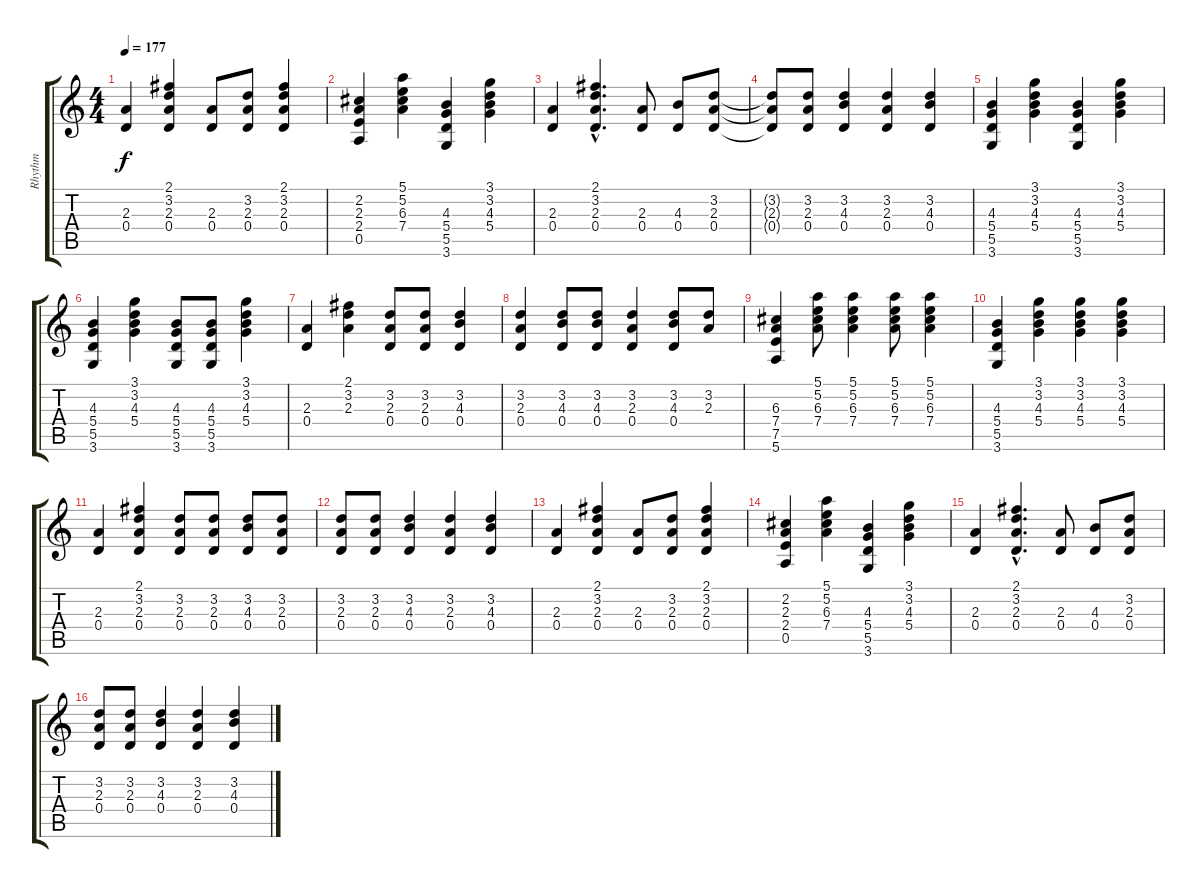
\track ("Rhythm" "Rhythm") {instrument electricguitarclean}
\staff {score tabs}
\tuning (E4 B3 G3 D3 A2 E2) {hide}
\ts (4 4)
\tempo 177
\clef g2
\ks c
(2.3 0.4).4{dy f} (2.1 3.2 2.3 0.4).4 (2.3 0.4).8 (3.2 2.3 0.4).8 (2.1 3.2 2.3 0.4).4 |
(2.2 2.3 2.4 0.5).4 (5.1 5.2 6.3 7.4).4 (4.3 5.4 5.5 3.6).4 (3.1 3.2 4.3 5.4).4 |
(2.3 0.4).4 (2.1{hac} 3.2{hac} 2.3{hac} 0.4{hac}).4{d} (2.3 0.4).8 (4.3 0.4).8 (3.2 2.3 0.4).8 |
(3.2{t} 2.3{t} 0.4{t}).8 (3.2 2.3 0.4).8 (3.2 4.3 0.4).4 (3.2 2.3 0.4).4 (3.2 4.3 0.4).4 |
(4.3 5.4 5.5 3.6).4 (3.1 3.2 4.3 5.4).4 (4.3 5.4 5.5 3.6).4 (3.1 3.2 4.3 5.4).4 |
(4.3 5.4 5.5 3.6).4 (3.1 3.2 4.3 5.4).4 (4.3 5.4 5.5 3.6).8 (4.3 5.4 5.5 3.6).8 (3.1 3.2 4.3 5.4).4 |
(2.3 0.4).4 (2.1 3.2 2.3).4 (3.2 2.3 0.4).8 (3.2 2.3 0.4).8 (3.2 4.3 0.4).4 |
(3.2 2.3 0.4).4 (3.2 4.3 0.4).8 (3.2 4.3 0.4).8 (3.2 2.3 0.4).4 (3.2 4.3 0.4).8 (3.2 2.3).8 |
(6.3 7.4 7.5 5.6).4 (5.1 5.2 6.3 7.4).8 (5.1 5.2 6.3 7.4).4 (5.1 5.2 6.3 7.4).8 (5.1 5.2 6.3 7.4).4 |
(4.3 5.4 5.5 3.6).4 (3.1 3.2 4.3 5.4).4 (3.1 3.2 4.3 5.4).4 (3.1 3.2 4.3 5.4).4 |
(2.3 0.4).4 (2.1 3.2 2.3 0.4).4 (3.2 2.3 0.4).8 (3.2 2.3 0.4).8 (3.2 4.3 0.4).8 (3.2 2.3 0.4).8 |
(3.2 2.3 0.4).8 (3.2 2.3 0.4).8 (3.2 4.3 0.4).4 (3.2 2.3 0.4).4 (3.2 4.3 0.4).4 |
(2.3 0.4).4 (2.1 3.2 2.3 0.4).4 (2.3 0.4).8 (3.2 2.3 0.4).8 (2.1 3.2 2.3 0.4).4 |
(2.2 2.3 2.4 0.5).4 (5.1 5.2 6.3 7.4).4 (4.3 5.4 5.5 3.6).4 (3.1 3.2 4.3 5.4).4 |
(2.3 0.4).4 (2.1{hac} 3.2{hac} 2.3{hac} 0.4{hac}).4{d} (2.3 0.4).8 (4.3 0.4).8 (3.2 2.3 0.4).8 |
(3.2 2.3 0.4).8 (3.2 2.3 0.4).8 (3.2 4.3 0.4).4 (3.2 2.3 0.4).4 (3.2 4.3 0.4).4
